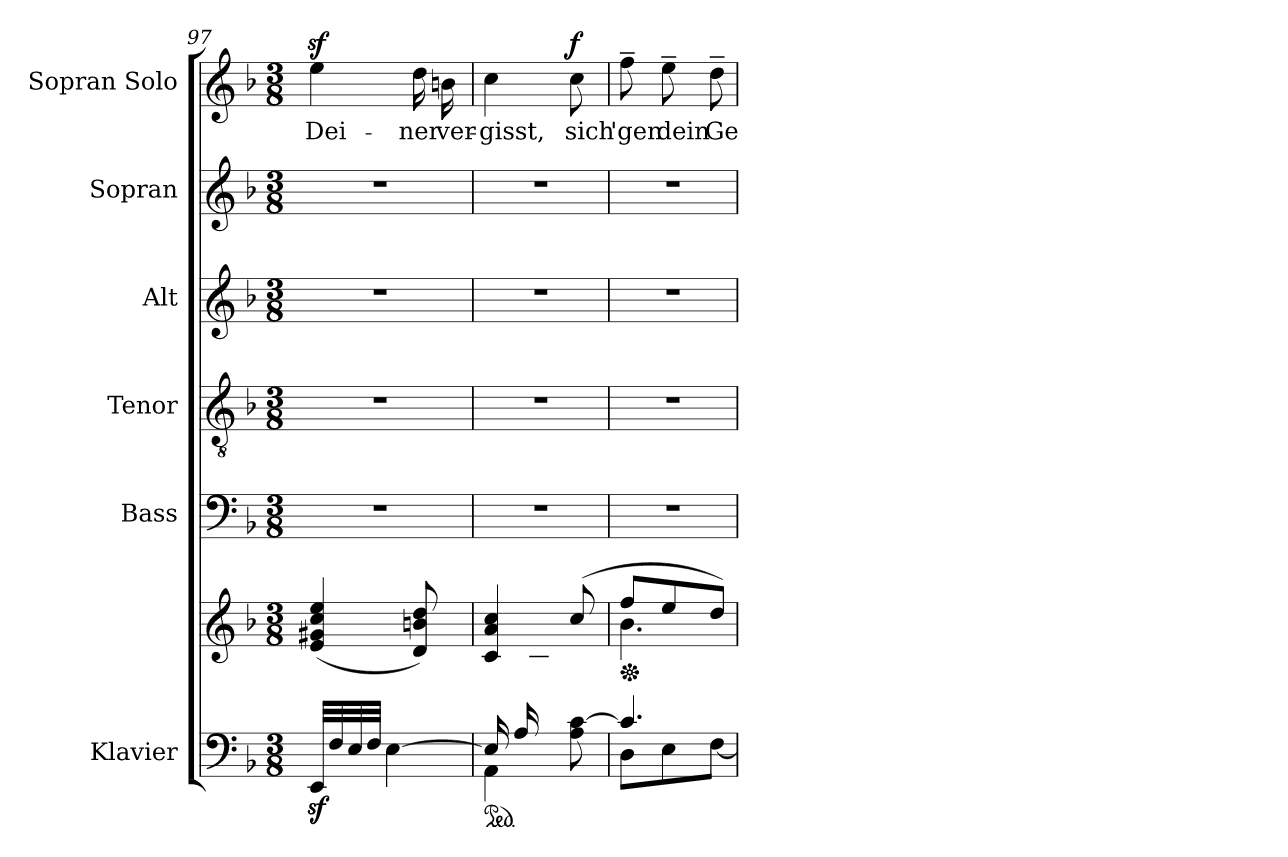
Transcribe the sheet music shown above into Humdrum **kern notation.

**kern	**kern	**kern	**kern	**kern	**kern	**kern	**text	**dynam
*part6	*part6	*part5	*part4	*part3	*part2	*part1	*part1	*part1
*staff7	*staff6	*staff5	*staff4	*staff3	*staff2	*staff1	*staff1	*staff1
*I"Klavier	*	*I"Bass	*I"Tenor	*I"Alt	*I"Sopran	*I"Sopran Solo	*	*
*	*	*I'B	*I'T	*I'A	*I'S	*	*	*
*clefF4	*clefG2	*clefF4	*clefGv2	*clefG2	*clefG2	*clefG2	*	*
*k[b-]	*k[b-]	*k[b-]	*k[b-]	*k[b-]	*k[b-]	*k[b-]	*	*
*M3/8	*M3/8	*M3/8	*M3/8	*M3/8	*M3/8	*M3/8	*	*
=97	=97	=97	=97	=97	=97	=97	=97	=97
!	!	!	!	!	!	!	!LO:LY:b	!
32EEz>/LLL	(>4e/ 4g#X/ 4cc/ 4ee/	4.r	4.r	4.r	4.r	4eez>\	Dei-	.
32F/	.	.	.	.	.	.	.	.
32E/	.	.	.	.	.	.	.	.
32F/JJJ	.	.	.	.	.	.	.	.
[4E\	.	.	.	.	.	.	.	.
!	!	!	!	!	!	!	!LO:LY:b	!
.	8d/ 8bn/ 8dd/)	.	.	.	.	16dd\	-ner	.
!	!	!	!	!	!	!	!LO:LY:b	!
.	.	.	.	.	.	16bn\	ver-	.
=98	=98	=98	=98	=98	=98	=98	=98	=98
*ped	*	*	*	*	*	*	*	*
*^	*^	*	*	*	*	*	*	*
!	!	!	!	!	!	!	!	!	!LO:LY:b	!
16E/LL]	4AA\	4c/ 4a/ 4cc/	8ryy	4.r	4.r	4.r	4.r	4cc\	-gisst,	.
16A/	.	.	.	.	.	.	.	.	.	.
4ryy	.	.	16c\	.	.	.	.	.	.	.
.	.	.	16e\	.	.	.	.	.	.	.
!	!	!	!	!	!	!	!	!	!LO:LY:b	!LO:DY:a
.	8A\ [8c\	(>8cc/	16a\	.	.	.	.	8cc\	sich	f
.	.	.	16e\JJ	.	.	.	.	.	.	.
=99	=99	=99	=99	=99	=99	=99	=99	=99	=99	=99
*	*	*Xped	*	*	*	*	*	*	*	*
!	!	!	!	!	!	!	!	!	!LO:LY:b	!
4.c/]	8D\L	8ff/L	4.b-\	4.r	4.r	4.r	4.r	8ff~\	'gen	.
!	!	!	!	!	!	!	!	!	!LO:LY:b	!
.	8E\	8ee/	.	.	.	.	.	8ee~\	dein	.
!	!	!	!	!	!	!	!	!	!LO:LY:b	!
.	[8F\J	8dd/J)	.	.	.	.	.	8dd~\	Ge-	.
*v	*v	*	*	*	*	*	*	*	*	*
*	*v	*v	*	*	*	*	*	*	*
=	=	=	=	=	=	=	=	=
*-	*-	*-	*-	*-	*-	*-	*-	*-
